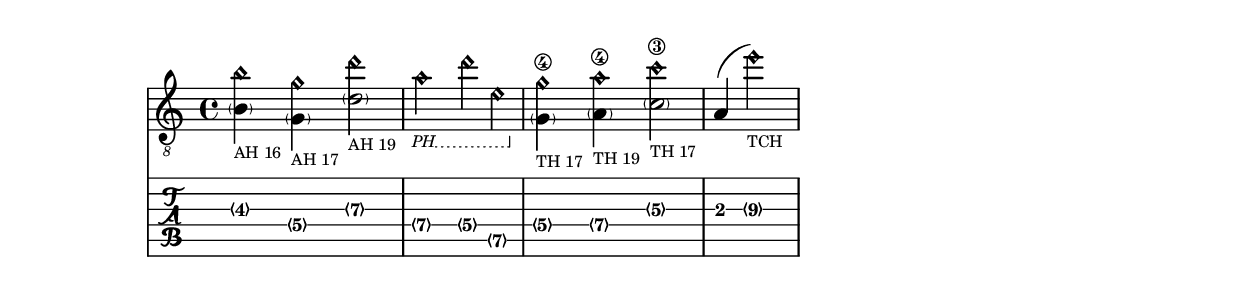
%% DO NOT EDIT this file manually; it is automatically
%% generated from LSR http://lsr.dsi.unimi.it
%% Make any changes in LSR itself, or in Documentation/snippets/new/ ,
%% and then run scripts/auxiliar/makelsr.py
%%
%% This file is in the public domain.
\version "2.14.2"

\header {
  lsrtags = "fretted-strings"

%% Translation of GIT committish: b482c3e5b56c3841a88d957e0ca12964bd3e64fa
  texidoces = "
Armónicos sobre cuerdas pisadas (armónicos artificiales):
"
  doctitlees = "Armónicos sobre cuerdas pisadas en tablatura"



%% Translation of GIT committish: f86f00c1a8de0f034ba48506de2801c074bd5422
  texidocde = "
Flageolett für Bundinstrumente:
"
  doctitlede = "Flageolett von Bundinstrumenten in einer Tabulatur"

%% Translation of GIT committish: 30339cb3706f6399c84607426988b25f79b4998c
  texidocfr = "
Harmoniques et tablature (harmoniques artificielles).

"
  doctitlefr = "Harmoniques et tablature"


  texidoc = "
Demonstrates fretted-string harmonics in tablature

"
  doctitle = "Fretted-string harmonics in tablature"
} % begin verbatim

pinchedHarmonics = {
   \textSpannerDown
   \override TextSpanner #'bound-details #'left #'text =
      \markup {\halign #-0.5 \teeny "PH" }
      \override TextSpanner #'style =
         #'dashed-line
   \override TextSpanner #'dash-period = #0.6
   \override TextSpanner #'bound-details #'right #'attach-dir = #1
   \override TextSpanner #'bound-details #'right #'text =
      \markup { \draw-line #'(0 . 1) }
   \override TextSpanner #'bound-details #'right #'padding = #-0.5
}

harmonics = {
  %artificial harmonics (AH)
  \textLengthOn
  <\parenthesize b b'\harmonic>4_\markup{ \teeny "AH 16" }
  <\parenthesize g g'\harmonic>4_\markup{ \teeny "AH 17" }
  <\parenthesize d' d''\harmonic>2_\markup{ \teeny "AH 19" }
  %pinched harmonics (PH)
  \pinchedHarmonics
  <a'\harmonic>2\startTextSpan
  <d''\harmonic>4
  <e'\harmonic>4\stopTextSpan
  %tapped harmonics (TH)
  <\parenthesize g\4 g'\harmonic>4_\markup{ \teeny "TH 17" }
  <\parenthesize a\4 a'\harmonic>4_\markup{ \teeny "TH 19" }
  <\parenthesize c'\3 c''\harmonic>2_\markup{ \teeny "TH 17" }
  %touch harmonics (TCH)
  a4( <e''\harmonic>2. )_\markup{ \teeny "TCH" }
}

frettedStrings = {
  %artificial harmonics (AH)
  \harmonicByFret #4 g4\3
  \harmonicByFret #5 d4\4
  \harmonicByFret #7 g2\3
  %pinched harmonics (PH)
  \harmonicByFret #7 d2\4
  \harmonicByFret #5 d4\4
  \harmonicByFret #7 a4\5
  %tapped harmonics (TH)
  \harmonicByFret #5 d4\4
  \harmonicByFret #7 d4\4
  \harmonicByFret #5 g2\3
  %touch harmonics (TCH)
  a4 \harmonicByFret #9 g2.\3
}

\score {
  <<
    \new Staff {
      \new Voice {
        \clef "treble_8"
        \harmonics
      }
    }
    \new TabStaff {
      \new TabVoice {
        \frettedStrings
      }
    }
  >>
}
